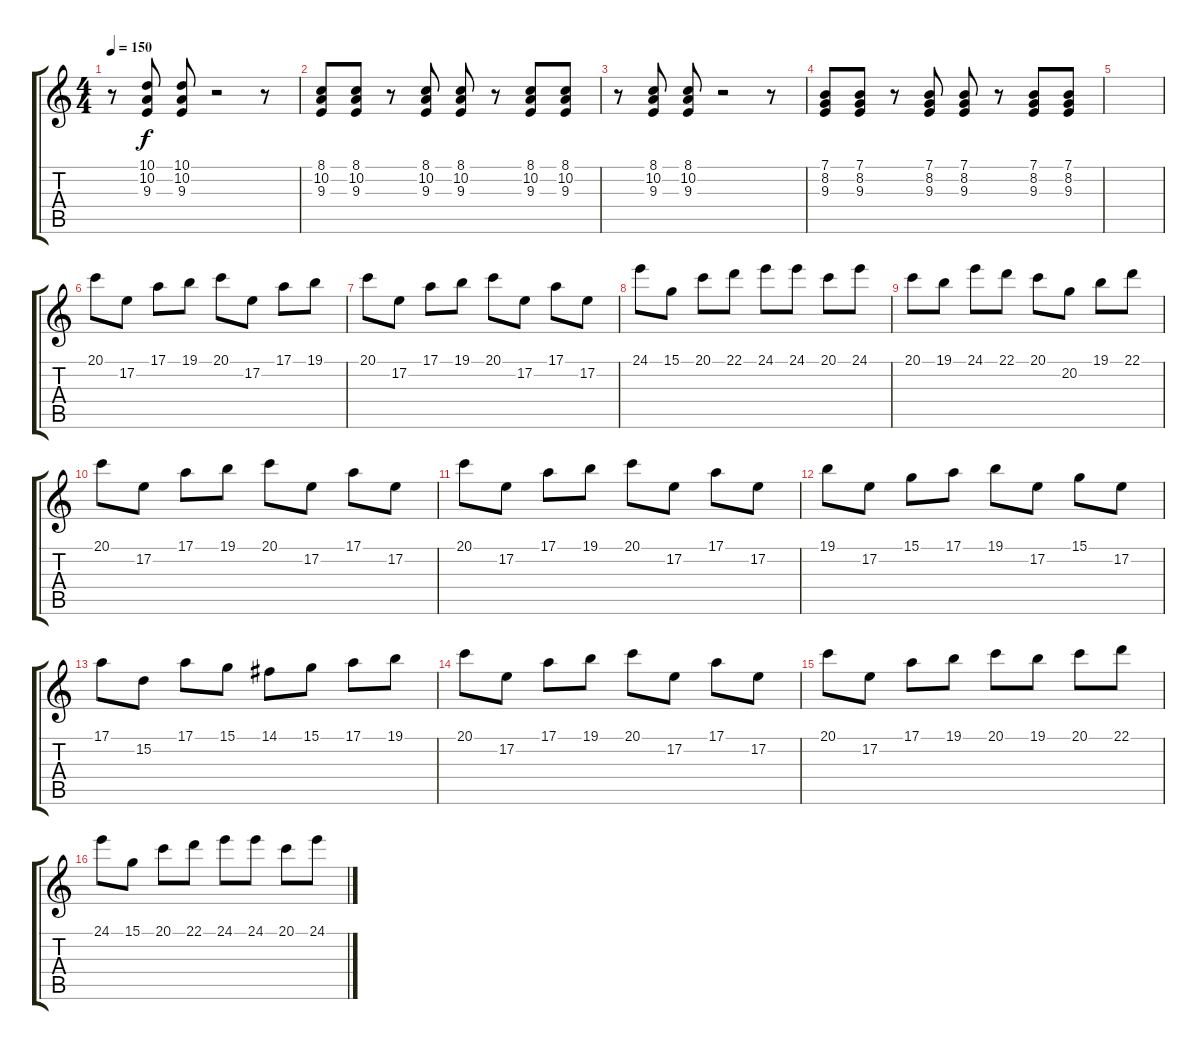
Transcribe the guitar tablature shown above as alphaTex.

\track "" {instrument stringensemble1}
\staff {score tabs}
\tuning (E4 B3 G3 D3 A2 E2) {hide}
\ts (4 4)
\tempo 150
\clef g2
\ks c
r.8{dy f} (10.1 10.2 9.3).8 (10.1 10.2 9.3).8 r.2 r.8 |
(8.1 10.2 9.3).8 (8.1 10.2 9.3).8 r.8 (8.1 10.2 9.3).8 (8.1 10.2 9.3).8 r.8 (8.1 10.2 9.3).8 (8.1 10.2 9.3).8 |
r.8 (8.1 10.2 9.3).8 (8.1 10.2 9.3).8 r.2 r.8 |
(7.1 8.2 9.3).8 (7.1 8.2 9.3).8 r.8 (7.1 8.2 9.3).8 (7.1 8.2 9.3).8 r.8 (7.1 8.2 9.3).8 (7.1 8.2 9.3).8 |
|
20.1.8{volume 13 instrument pad1newage} 17.2.8 17.1.8 19.1.8 20.1.8 17.2.8 17.1.8 19.1.8 |
20.1.8 17.2.8 17.1.8 19.1.8 20.1.8 17.2.8 17.1.8 17.2.8 |
24.1.8 15.1.8 20.1.8 22.1.8 24.1.8 24.1.8 20.1.8 24.1.8 |
20.1.8 19.1.8 24.1.8 22.1.8 20.1.8 20.2.8 19.1.8 22.1.8 |
20.1.8 17.2.8 17.1.8 19.1.8 20.1.8 17.2.8 17.1.8 17.2.8 |
20.1.8 17.2.8 17.1.8 19.1.8 20.1.8 17.2.8 17.1.8 17.2.8 |
19.1.8 17.2.8 15.1.8 17.1.8 19.1.8 17.2.8 15.1.8 17.2.8 |
17.1.8 15.2.8 17.1.8 15.1.8 14.1.8 15.1.8 17.1.8 19.1.8 |
20.1.8 17.2.8 17.1.8 19.1.8 20.1.8 17.2.8 17.1.8 17.2.8 |
20.1.8 17.2.8 17.1.8 19.1.8 20.1.8 19.1.8 20.1.8 22.1.8 |
24.1.8 15.1.8 20.1.8 22.1.8 24.1.8 24.1.8 20.1.8 24.1.8
